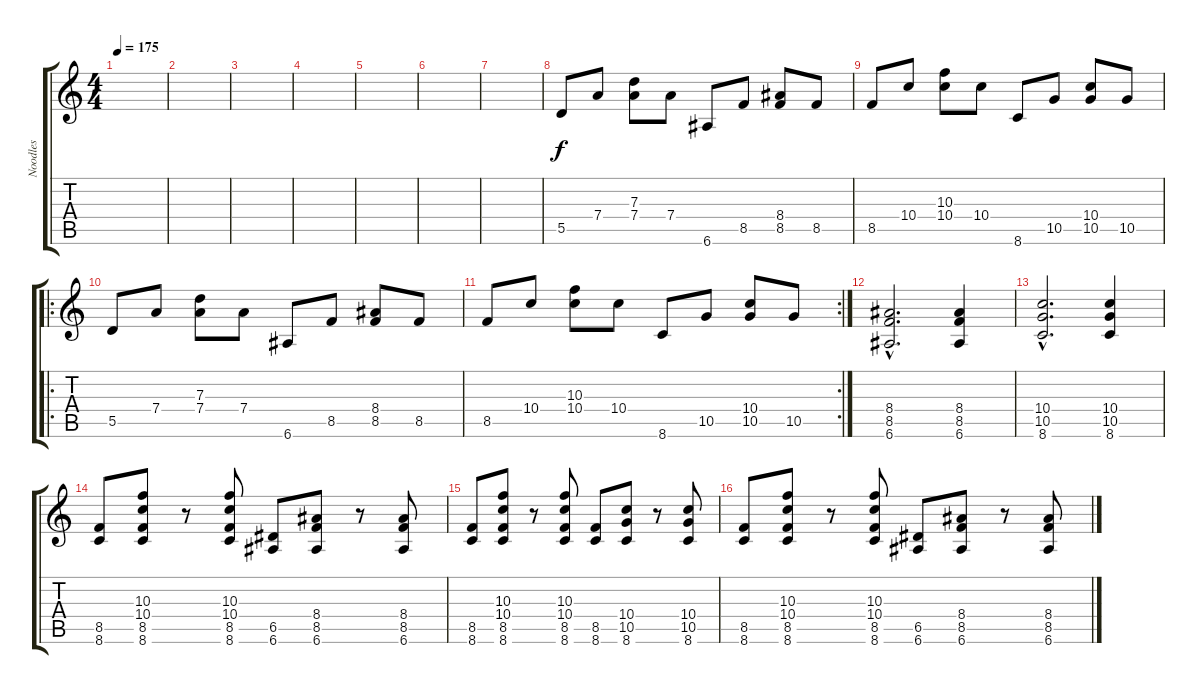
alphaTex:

\track ("Noodles" "Noodles") {instrument electricguitarclean}
\staff {score tabs}
\tuning (E4 B3 G3 D3 A2 E2) {hide}
\ts (4 4)
\tempo 175
\clef g2
\ks c
|
|
|
|
|
|
|
5.5.8 7.4.8 (7.3 7.4).8 7.4.8 6.6.8 8.5.8 (8.4 8.5).8 8.5.8 |
8.5.8 10.4.8 (10.3 10.4).8 10.4.8 8.6.8 10.5.8 (10.4 10.5).8 10.5.8 |
\ro
5.5.8 7.4.8 (7.3 7.4).8 7.4.8 6.6.8 8.5.8 (8.4 8.5).8 8.5.8 |
\rc 2
8.5.8 10.4.8 (10.3 10.4).8 10.4.8 8.6.8 10.5.8 (10.4 10.5).8 10.5.8 |
(8.4{hac} 8.5{hac} 6.6{hac}).2{d} (8.4 8.5 6.6).4 |
(10.4{hac} 10.5{hac} 8.6{hac}).2{d} (10.4 10.5 8.6).4 |
(8.5 8.6).8 (10.3 10.4 8.5 8.6).8 r.8 (10.3 10.4 8.5 8.6).8 (6.5 6.6).8 (8.4 8.5 6.6).8 r.8 (8.4 8.5 6.6).8 |
(8.5 8.6).8 (10.3 10.4 8.5 8.6).8 r.8 (10.3 10.4 8.5 8.6).8 (8.5 8.6).8 (10.4 10.5 8.6).8 r.8 (10.4 10.5 8.6).8 |
(8.5 8.6).8 (10.3 10.4 8.5 8.6).8 r.8 (10.3 10.4 8.5 8.6).8 (6.5 6.6).8 (8.4 8.5 6.6).8 r.8 (8.4 8.5 6.6).8
